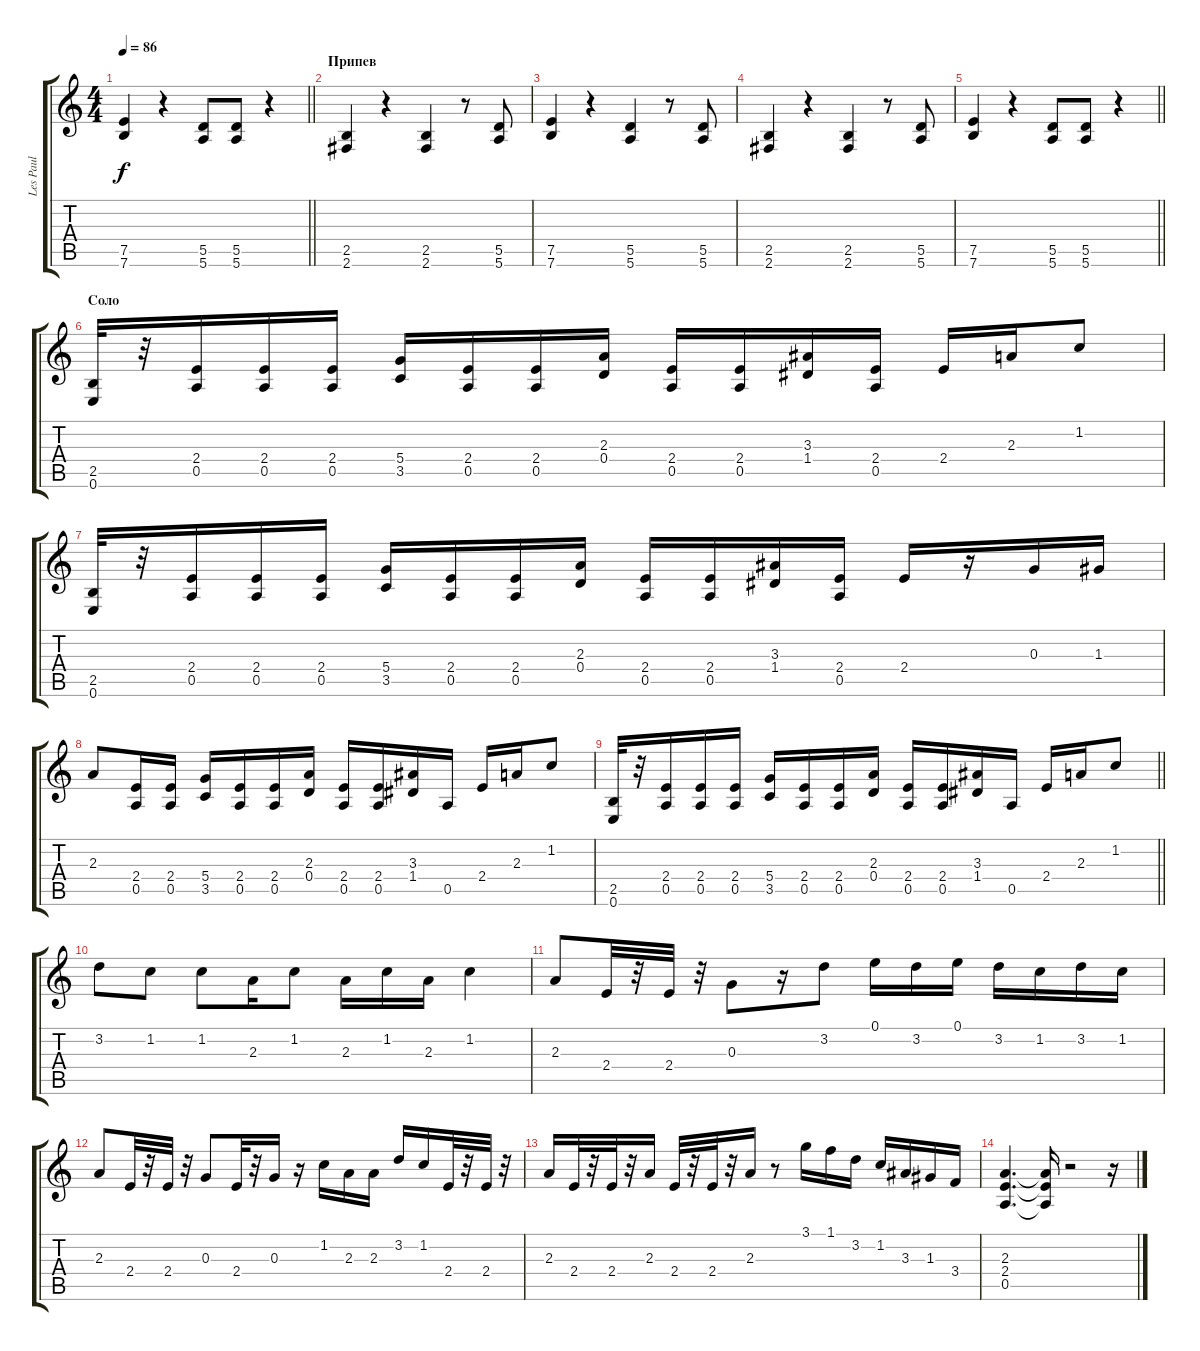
\track ("Les Paul" "Les Paul") {instrument distortionguitar}
\staff {score tabs}
\tuning (E4 B3 G3 D3 A2 E2) {hide}
\ts (4 4)
\tempo 86
\clef g2
\barLineRight lightlight
\ks c
(7.5 7.6).4{dy f} r.4 (5.5 5.6).8 (5.5 5.6).8 r.4 |
\section ("" "Припев")
(2.5 2.6).4 r.4 (2.5 2.6).4 r.8 (5.5 5.6).8 |
(7.5 7.6).4 r.4 (5.5 5.6).4 r.8 (5.5 5.6).8 |
(2.5 2.6).4 r.4 (2.5 2.6).4 r.8 (5.5 5.6).8 |
\barLineRight lightlight
(7.5 7.6).4 r.4 (5.5 5.6).8 (5.5 5.6).8 r.4 |
\section ("" "Соло")
(2.5 0.6).32 r.32 (2.4 0.5).16 (2.4 0.5).16 (2.4 0.5).16 (5.4 3.5).16 (2.4 0.5).16 (2.4 0.5).16 (2.3 0.4).16 (2.4 0.5).16 (2.4 0.5).16 (3.3 1.4).16 (2.4 0.5).16 2.4.16 2.3.16 1.2.8 |
(2.5 0.6).32 r.32 (2.4 0.5).16 (2.4 0.5).16 (2.4 0.5).16 (5.4 3.5).16 (2.4 0.5).16 (2.4 0.5).16 (2.3 0.4).16 (2.4 0.5).16 (2.4 0.5).16 (3.3 1.4).16 (2.4 0.5).16 2.4.16 r.16 0.3.16 1.3.16 |
2.3.8 (2.4 0.5).16 (2.4 0.5).16 (5.4 3.5).16 (2.4 0.5).16 (2.4 0.5).16 (2.3 0.4).16 (2.4 0.5).16 (2.4 0.5).16 (3.3 1.4).16 0.5.16 2.4.16 2.3.16 1.2.8 |
\barLineRight lightlight
(2.5 0.6).32 r.32 (2.4 0.5).16 (2.4 0.5).16 (2.4 0.5).16 (5.4 3.5).16 (2.4 0.5).16 (2.4 0.5).16 (2.3 0.4).16 (2.4 0.5).16 (2.4 0.5).16 (3.3 1.4).16 0.5.16 2.4.16 2.3.16 1.2.8 |
3.2.8 1.2.8 1.2.8 2.3.16 1.2.8 2.3.16 1.2.16 2.3.16 1.2.4 |
2.3.8 2.4.32 r.32 2.4.32 r.32 0.3.8 r.16 3.2.8 0.1.16 3.2.16 0.1.16 3.2.16 1.2.16 3.2.16 1.2.16 |
2.3.8 2.4.32 r.32 2.4.32 r.32 0.3.8 2.4.32 r.32 0.3.16 r.16 1.2.16 2.3.16 2.3.16 3.2.16 1.2.16 2.4.32 r.32 2.4.32 r.32 |
2.3.16 2.4.32 r.32 2.4.32 r.32 2.3.16 2.4.32 r.32 2.4.32 r.32 2.3.16 r.8 3.1.16 1.1.16 3.2.16 1.2.16 3.3.16 1.3.16 3.4.16 |
(2.3 2.4 0.5).4{d} (2.3{t} 2.4{t} 0.5{t}).16 r.2 r.16
